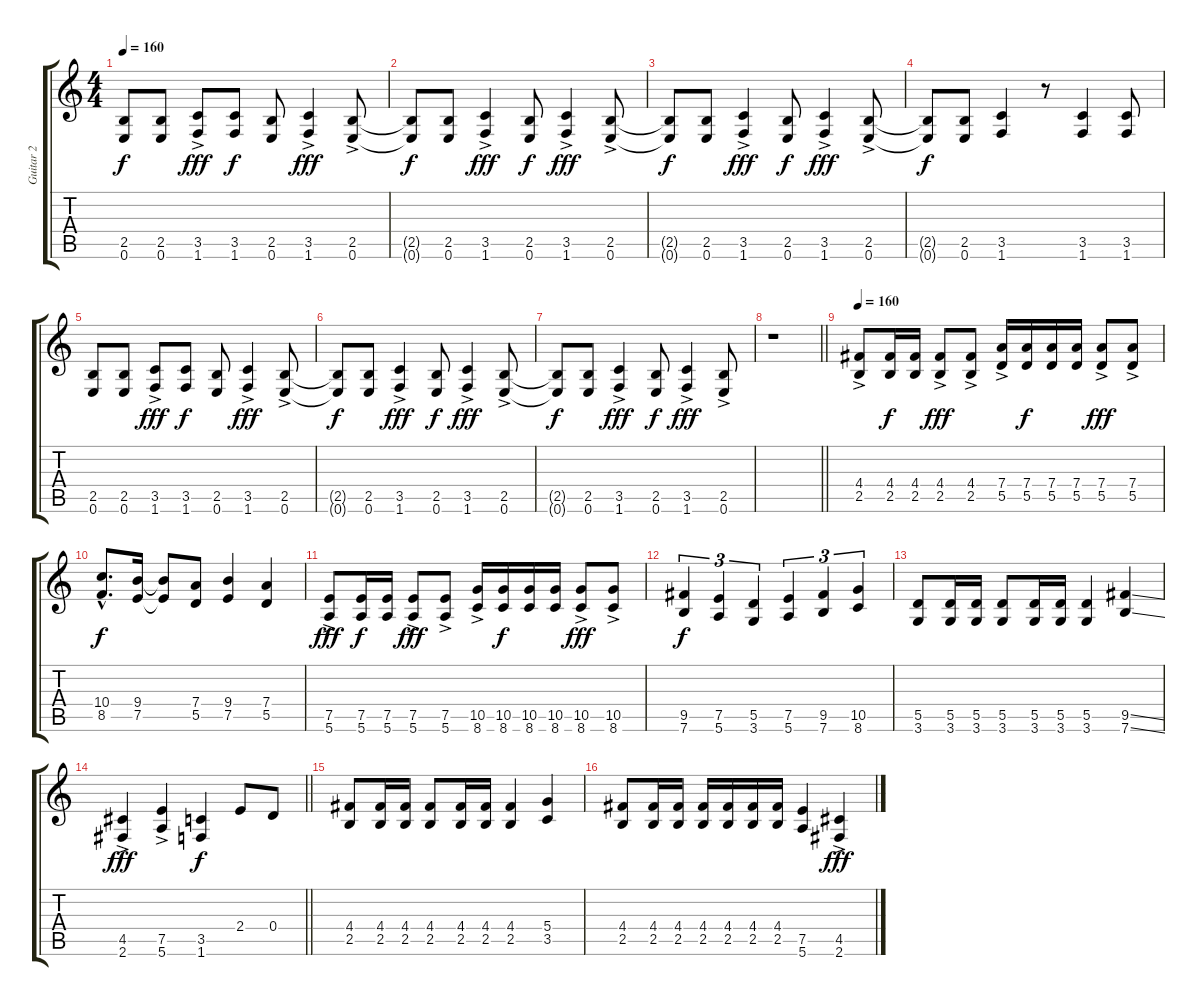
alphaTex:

\track ("Guitar 2" "Guitar 2") {instrument distortionguitar}
\staff {score tabs}
\tuning (E4 B3 G3 D3 A2 E2) {hide}
\ts (4 4)
\tempo 160
\clef g2
\ks c
(2.5 0.6).8{dy f} (2.5 0.6).8 (3.5{ac} 1.6{ac}).8{dy fff} (3.5 1.6).8{dy f} (2.5 0.6).8 (3.5{ac} 1.6{ac}).4{dy fff} (2.5{ac} 0.6{ac}).8 |
(2.5{t} 0.6{t}).8{dy f} (2.5 0.6).8 (3.5{ac} 1.6{ac}).4{dy fff} (2.5 0.6).8{dy f} (3.5{ac} 1.6{ac}).4{dy fff} (2.5{ac} 0.6{ac}).8 |
(2.5{t} 0.6{t}).8{dy f} (2.5 0.6).8 (3.5{ac} 1.6{ac}).4{dy fff} (2.5 0.6).8{dy f} (3.5{ac} 1.6{ac}).4{dy fff} (2.5{ac} 0.6{ac}).8 |
(2.5{t} 0.6{t}).8{dy f} (2.5 0.6).8 (3.5 1.6).4 r.8 (3.5 1.6).4 (3.5 1.6).8 |
(2.5 0.6).8 (2.5 0.6).8 (3.5{ac} 1.6{ac}).8{dy fff} (3.5 1.6).8{dy f} (2.5 0.6).8 (3.5{ac} 1.6{ac}).4{dy fff} (2.5{ac} 0.6{ac}).8 |
(2.5{t} 0.6{t}).8{dy f} (2.5 0.6).8 (3.5{ac} 1.6{ac}).4{dy fff} (2.5 0.6).8{dy f} (3.5{ac} 1.6{ac}).4{dy fff} (2.5{ac} 0.6{ac}).8 |
(2.5{t} 0.6{t}).8{dy f} (2.5 0.6).8 (3.5{ac} 1.6{ac}).4{dy fff} (2.5 0.6).8{dy f} (3.5{ac} 1.6{ac}).4{dy fff} (2.5{ac} 0.6{ac}).8 |
\barLineRight lightlight
r.1 |
\tempo 160
(4.4{ac} 2.5{ac}).8 (4.4 2.5).16{dy f} (4.4 2.5).16 (4.4{ac} 2.5{ac}).8{dy fff} (4.4{ac} 2.5{ac}).8 (7.4{ac} 5.5{ac}).16 (7.4 5.5).16{dy f} (7.4 5.5).16 (7.4 5.5).16 (7.4{ac} 5.5{ac}).8{dy fff} (7.4{ac} 5.5{ac}).8 |
(10.4{hac} 8.5{hac}).8{d dy f} (9.4 7.5).16 (9.4{t} 7.5{t}).8 (7.4 5.5).8 (9.4 7.5).4 (7.4 5.5).4 |
(7.5{ac} 5.6{ac}).8{dy fff} (7.5 5.6).16{dy f} (7.5 5.6).16 (7.5{ac} 5.6{ac}).8{dy fff} (7.5{ac} 5.6{ac}).8 (10.5{ac} 8.6{ac}).16 (10.5 8.6).16{dy f} (10.5 8.6).16 (10.5 8.6).16 (10.5{ac} 8.6{ac}).8{dy fff} (10.5{ac} 8.6{ac}).8 |
(9.5 7.6).4{tu (3 2) dy f} (7.5 5.6).4{tu (3 2)} (5.5 3.6).4{tu (3 2)} (7.5 5.6).4{tu (3 2)} (9.5 7.6).4{tu (3 2)} (10.5 8.6).4{tu (3 2)} |
(5.5 3.6).8 (5.5 3.6).16 (5.5 3.6).16 (5.5 3.6).8 (5.5 3.6).16 (5.5 3.6).16 (5.5 3.6).4 (9.5{ss} 7.6{ss}).4 |
\barLineRight lightlight
(4.5{ac} 2.6{ac}).4{dy fff} (7.5{ac} 5.6{ac}).4 (3.5 1.6).4{dy f} 2.4.8 0.4.8 |
(4.4 2.5).8 (4.4 2.5).16 (4.4 2.5).16 (4.4 2.5).8 (4.4 2.5).16 (4.4 2.5).16 (4.4 2.5).4 (5.4 3.5).4 |
(4.4 2.5).8 (4.4 2.5).16 (4.4 2.5).16 (4.4 2.5).16 (4.4 2.5).16 (4.4 2.5).16 (4.4 2.5).16 (7.5 5.6).4 (4.5{ac} 2.6{ac}).4{dy fff}
